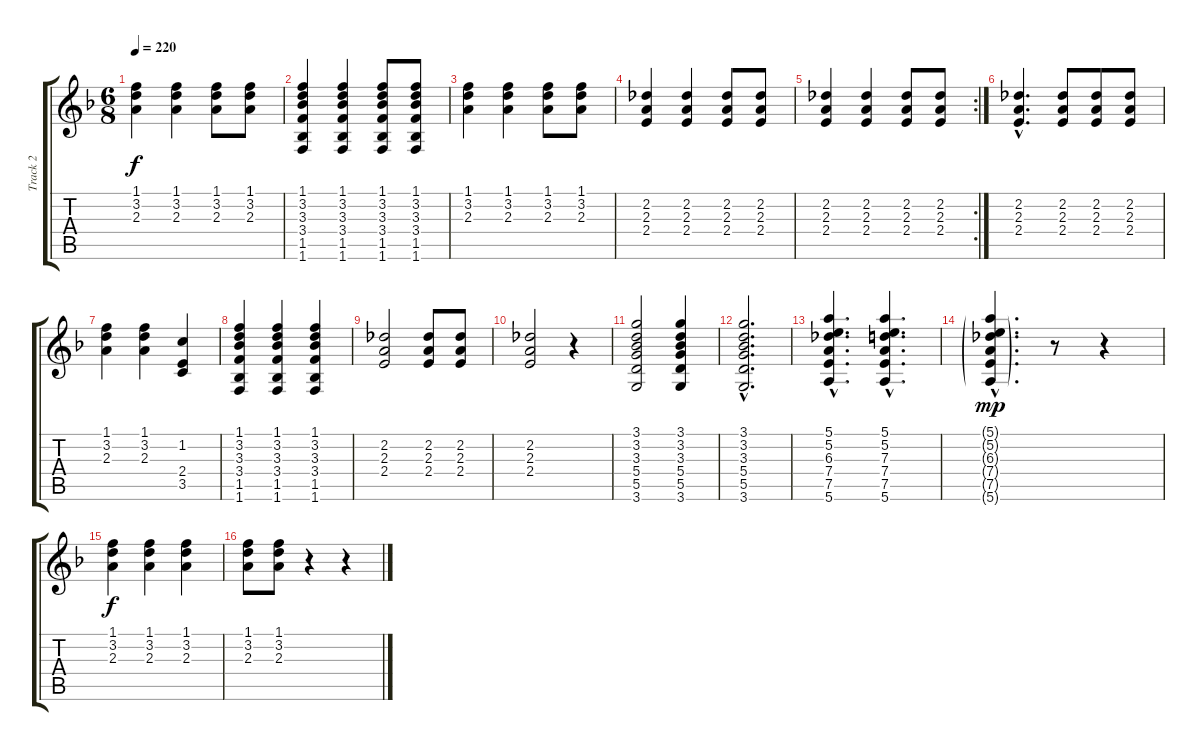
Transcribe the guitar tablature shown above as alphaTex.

\track ("Track 2" "Track 2") {instrument acousticguitarsteel}
\staff {score tabs}
\tuning (E4 B3 G3 D3 A2 E2) {hide}
\ts (6 8)
\tempo 220
\clef g2
\ks f
(1.1 3.2 2.3).4{dy f} (1.1 3.2 2.3).4 (1.1 3.2 2.3).8 (1.1 3.2 2.3).8 |
(1.1 3.2 3.3 3.4 1.5 1.6).4 (1.1 3.2 3.3 3.4 1.5 1.6).4 (1.1 3.2 3.3 3.4 1.5 1.6).8 (1.1 3.2 3.3 3.4 1.5 1.6).8 |
(1.1 3.2 2.3).4 (1.1 3.2 2.3).4 (1.1 3.2 2.3).8 (1.1 3.2 2.3).8 |
(2.2 2.3 2.4).4 (2.2 2.3 2.4).4 (2.2 2.3 2.4).8 (2.2 2.3 2.4).8 |
\rc 2
(2.2 2.3 2.4).4 (2.2 2.3 2.4).4 (2.2 2.3 2.4).8 (2.2 2.3 2.4).8 |
(2.2{hac} 2.3{hac} 2.4{hac}).4{d} (2.2 2.3 2.4).8 (2.2 2.3 2.4).8 (2.2 2.3 2.4).8 |
(1.1 3.2 2.3).4 (1.1 3.2 2.3).4 (1.2 2.4 3.5).4 |
(1.1 3.2 3.3 3.4 1.5 1.6).4 (1.1 3.2 3.3 3.4 1.5 1.6).4 (1.1 3.2 3.3 3.4 1.5 1.6).4 |
(2.2 2.3 2.4).2 (2.2 2.3 2.4).8 (2.2 2.3 2.4).8 |
(2.2 2.3 2.4).2 r.4 |
(3.1 3.2 3.3 5.4 5.5 3.6).2 (3.1 3.2 3.3 5.4 5.5 3.6).4 |
(3.1{hac} 3.2{hac} 3.3{hac} 5.4{hac} 5.5{hac} 3.6{hac}).2{d} |
(5.1{hac} 5.2{hac} 6.3{hac} 7.4{hac} 7.5{hac} 5.6{hac}).4{d} (5.1{hac} 5.2{hac} 7.3{hac} 7.4{hac} 7.5{hac} 5.6{hac}).4{d} |
(5.1{g hac} 5.2{g hac} 6.3{g hac} 7.4{g hac} 7.5{g hac} 5.6{g hac}).4{d dy mp} r.8 r.4 |
(1.1 3.2 2.3).4{dy f} (1.1 3.2 2.3).4 (1.1 3.2 2.3).4 |
(1.1 3.2 2.3).8 (1.1 3.2 2.3).8 r.4 r.4
